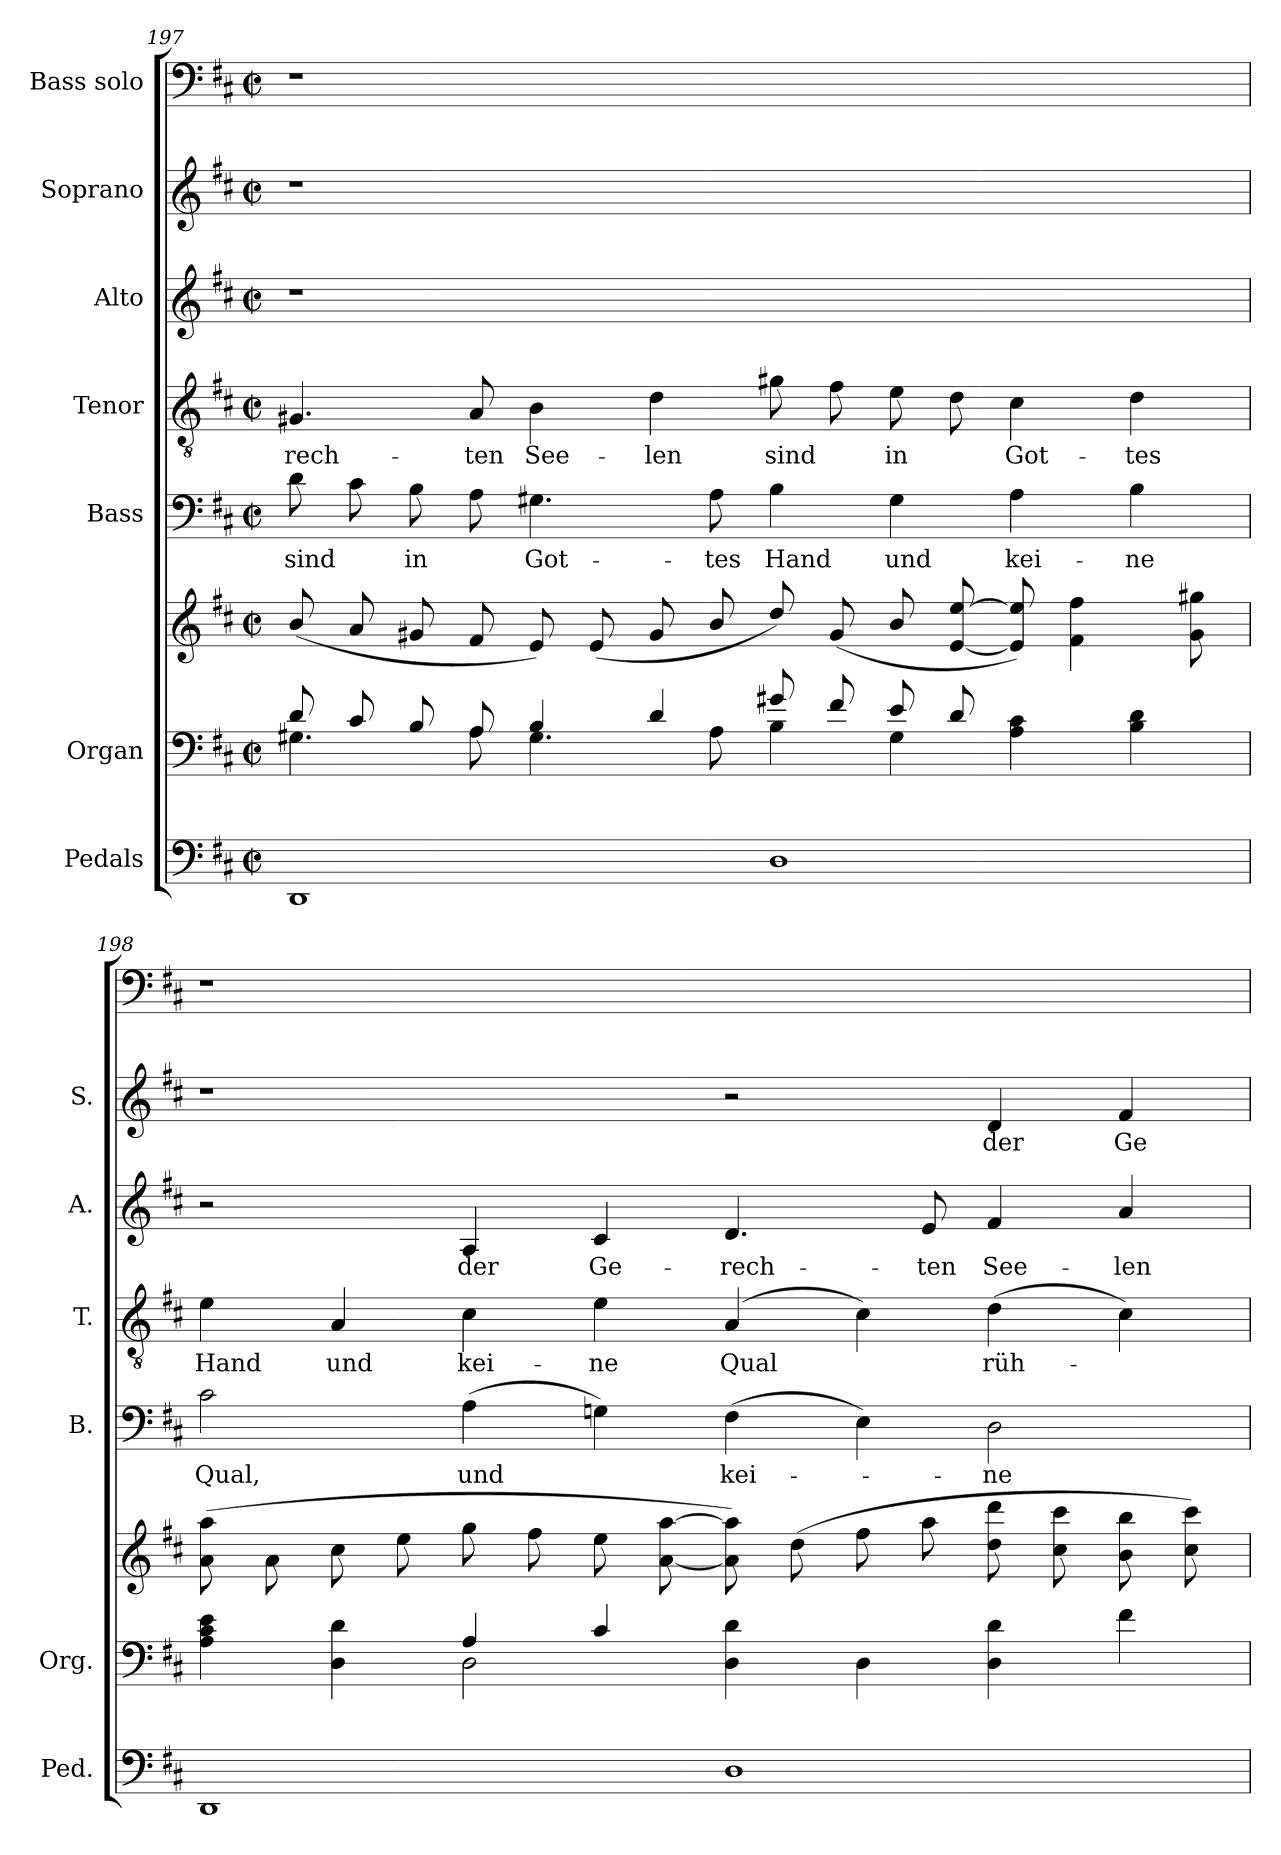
**kern	**kern	**kern	**kern	**text	**kern	**text	**kern	**text	**kern	**text	**kern
*part7	*part6	*part6	*part5	*part5	*part4	*part4	*part3	*part3	*part2	*part2	*part1
*staff8	*staff7	*staff6	*staff5	*staff5	*staff4	*staff4	*staff3	*staff3	*staff2	*staff2	*staff1
*I"Pedals	*I"Organ	*	*I"Bass	*	*I"Tenor	*	*I"Alto	*	*I"Soprano	*	*I"Bass solo
*I'Ped.	*I'Org.	*	*I'B.	*	*I'T.	*	*I'A.	*	*I'S.	*	*
!!LO:PB:g=z
*clefF4	*clefF4	*clefG2	*clefF4	*	*clefGv2	*	*clefG2	*	*clefG2	*	*clefF4
*	*	*	*	*	*ITrd7c12	*	*	*	*	*	*
*k[f#c#]	*k[f#c#]	*k[f#c#]	*k[f#c#]	*	*k[f#c#]	*	*k[f#c#]	*	*k[f#c#]	*	*k[f#c#]
*D:	*D:	*D:	*D:	*	*D:	*	*D:	*	*D:	*	*D:
*M2/2	*M2/2	*M2/2	*M2/2	*	*M2/2	*	*M2/2	*	*M2/2	*	*M2/2
*met(c|)	*met(c|)	*met(c|)	*met(c|)	*	*met(c|)	*	*met(c|)	*	*met(c|)	*	*met(c|)
=197	=197	=197	=197	=197	=197	=197	=197	=197	=197	=197	=197
*	*^	*	*	*	*	*	*	*	*	*	*
!	!	!	!	!	!LO:LY:b:color=#000000	!	!	!	!	!	!	!
!	!	!	!	!	!	!	!LO:LY:b:color=#000000	!LO:N:vis=1	!	!LO:N:vis=1	!	!LO:N:vis=1
1DDi	8di/	4.G#Xi\	(8bi/	8di\	sind	4.GG#Xi/	-rech-	1r	.	1r	.	1r
.	8c#i/	.	8ai/	8c#i\	.	.	.	.	.	.	.	.
!	!	!	!	!	!LO:LY:b:color=#000000	!	!	!	!	!	!	!
.	8Bi/	.	8g#Xi/	8Bi\	in	.	.	.	.	.	.	.
!	!	!	!	!	!	!	!LO:LY:b:color=#000000	!	!	!	!	!
.	8Ai/	8Ai\	8f#i/	8Ai\	.	8AAi/	-ten	.	.	.	.	.
!	!	!	!	!	!LO:LY:b:color=#000000	!	!	!	!	!	!	!
!	!	!	!	!	!	!	!LO:LY:b:color=#000000	!	!	!	!	!
.	4Bi/	4.G#i\	8ei/)	4.G#Xi\	Got-	4BBi\	See-	.	.	.	.	.
.	.	.	(8ei/	.	.	.	.	.	.	.	.	.
!	!	!	!	!	!	!	!LO:LY:b:color=#000000	!	!	!	!	!
.	4di/	.	8g#i/	.	.	4Di\	-len	.	.	.	.	.
!	!	!	!	!	!LO:LY:b:color=#000000	!	!	!	!	!	!	!
.	.	8Ai\	8bi/	8Ai\	-tes	.	.	.	.	.	.	.
!	!	!	!	!	!LO:LY:b:color=#000000	!	!	!	!	!	!	!
!	!	!	!	!	!	!	!LO:LY:b:color=#000000	!	!	!	!	!
1Di	8g#Xi/	4Bi\	8ddi/)	4Bi\	Hand	8G#Xi\	sind	1ryy	.	1ryy	.	1ryy
.	8f#i/	.	(8g#i/	.	.	8F#i\	.	.	.	.	.	.
!	!	!	!	!	!LO:LY:b:color=#000000	!	!	!	!	!	!	!
!	!	!	!	!	!	!	!LO:LY:b:color=#000000	!	!	!	!	!
.	8ei/	4G#i\	8bi/	4G#i\	und	8Ei\	in	.	.	.	.	.
.	8di/	.	[8ei/ [8eei	.	.	8Di\	.	.	.	.	.	.
!	!	!	!	!	!LO:LY:b:color=#000000	!	!	!	!	!	!	!
!	!	!	!	!	!	!	!LO:LY:b:color=#000000	!	!	!	!	!
.	4Ai\ 4c#i	2ryy	8ei/] 8eei])	4Ai\	kei-	4C#i\	Got-	.	.	.	.	.
.	.	.	4f#i\ 4ff#i	.	.	.	.	.	.	.	.	.
!	!	!	!	!	!LO:LY:b:color=#000000	!	!	!	!	!	!	!
!	!	!	!	!	!	!	!LO:LY:b:color=#000000	!	!	!	!	!
.	4Bi\ 4di	.	.	4Bi\	-ne	4Di\	-tes	.	.	.	.	.
.	.	.	8g#i\ 8gg#Xi	.	.	.	.	.	.	.	.	.
=198	=198	=198	=198	=198	=198	=198	=198	=198	=198	=198	=198	=198
!	!	!	!	!	!LO:LY:b:color=#000000	!	!	!	!	!	!	!
!	!	!	!	!	!	!	!LO:LY:b:color=#000000	!	!	!	!	!LO:N:vis=1
1DDi	4Ai\ 4c#i 4ei	4ryy	(8ai\ 8aai	2c#i\	Qual,	4Ei\	Hand	2r	.	1r	.	1r
.	.	.	8ai\	.	.	.	.	.	.	.	.	.
!	!	!	!	!	!	!	!LO:LY:b:color=#000000	!	!	!	!	!
.	4ryy	4Di\ 4di	8cc#i\	.	.	4AAi/	und	.	.	.	.	.
.	.	.	8eei\	.	.	.	.	.	.	.	.	.
!	!	!	!	!	!LO:LY:b:color=#000000	!	!	!	!	!	!	!
!	!	!	!	!	!	!	!LO:LY:b:color=#000000	!	!	!	!	!
!	!	!	!	!	!	!	!	!	!LO:LY:b:color=#000000	!	!	!
.	4Ai/	2Di\	8ggi\	(4Ai\	und	4C#i\	kei-	4Ai/	der	.	.	.
.	.	.	8ff#i\	.	.	.	.	.	.	.	.	.
!	!	!	!	!	!	!	!LO:LY:b:color=#000000	!	!	!	!	!
!	!	!	!	!	!	!	!	!	!LO:LY:b:color=#000000	!	!	!
.	4c#i/	.	8eei\	4Gni\)	.	4Ei\	-ne	4c#i/	Ge-	.	.	.
.	.	.	[8ai\ [8aai	.	.	.	.	.	.	.	.	.
!	!	!	!	!	!LO:LY:b:color=#000000	!	!	!	!	!	!	!
!	!	!	!	!	!	!	!LO:LY:b:color=#000000	!	!	!	!	!
!	!	!	!	!	!	!	!	!	!LO:LY:b:color=#000000	!	!	!
1Di	4Di\ 4di	1ryy	8ai\] 8aai])	(4F#i\	kei-	(4AAi/	Qual	4.di/	-rech-	2r	.	1ryy
.	.	.	(8ddi\	.	.	.	.	.	.	.	.	.
.	4Di\	.	8ff#i\	4Ei\)	.	4C#i\)	.	.	.	.	.	.
!	!	!	!	!	!	!	!	!	!LO:LY:b:color=#000000	!	!	!
.	.	.	8aai\	.	.	.	.	8ei/	-ten	.	.	.
!	!	!	!	!	!LO:LY:b:color=#000000	!	!	!	!	!	!	!
!	!	!	!	!	!	!	!LO:LY:b:color=#000000	!	!	!	!	!
!	!	!	!	!	!	!	!	!	!LO:LY:b:color=#000000	!	!	!
!	!	!	!	!	!	!	!	!	!	!	!LO:LY:b:color=#000000	!
.	4Di\ 4di	.	8ddi\ 8dddi	2Di\	-ne	(4Di\	rüh-	4f#i/	See-	4di/	der	.
.	.	.	8cc#i\ 8ccc#i	.	.	.	.	.	.	.	.	.
!	!	!	!	!	!	!	!	!	!LO:LY:b:color=#000000	!	!	!
!	!	!	!	!	!	!	!	!	!	!	!LO:LY:b:color=#000000	!
.	4f#i\	.	8bi\ 8bbi	.	.	4C#i\)	.	4ai/	-len	4f#i/	Ge-	.
.	.	.	8cc#i\ 8ccc#i)	.	.	.	.	.	.	.	.	.
*	*v	*v	*	*	*	*	*	*	*	*	*	*
=	=	=	=	=	=	=	=	=	=	=	=
*-	*-	*-	*-	*-	*-	*-	*-	*-	*-	*-	*-
